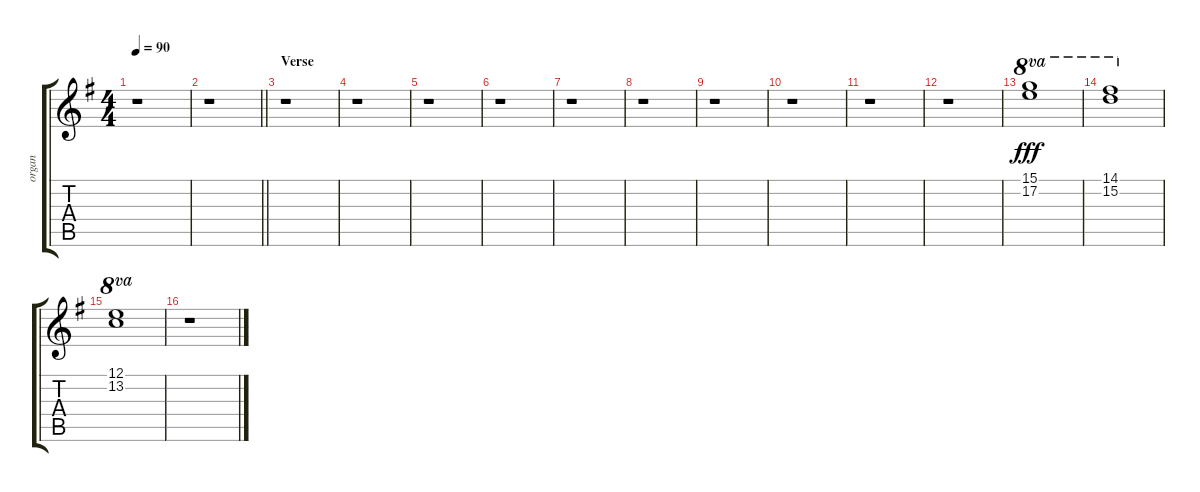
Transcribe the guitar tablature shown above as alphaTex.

\track ("organ" "organ") {instrument rockorgan}
\staff {score tabs}
\tuning (E5 B4 G4 D4 A3 E3) {hide}
\ts (4 4)
\tempo 90
\clef g2
\ks g
r.1{dy fff} |
\barLineRight lightlight
r.1 |
\section ("" "Verse")
r.1 |
r.1 |
r.1 |
r.1 |
r.1 |
r.1 |
r.1 |
r.1 |
r.1 |
r.1 |
(15.1 17.2).1{ot 8va} |
(14.1 15.2).1{ot 8va} |
(12.1 13.2).1{ot 8va} |
r.1
